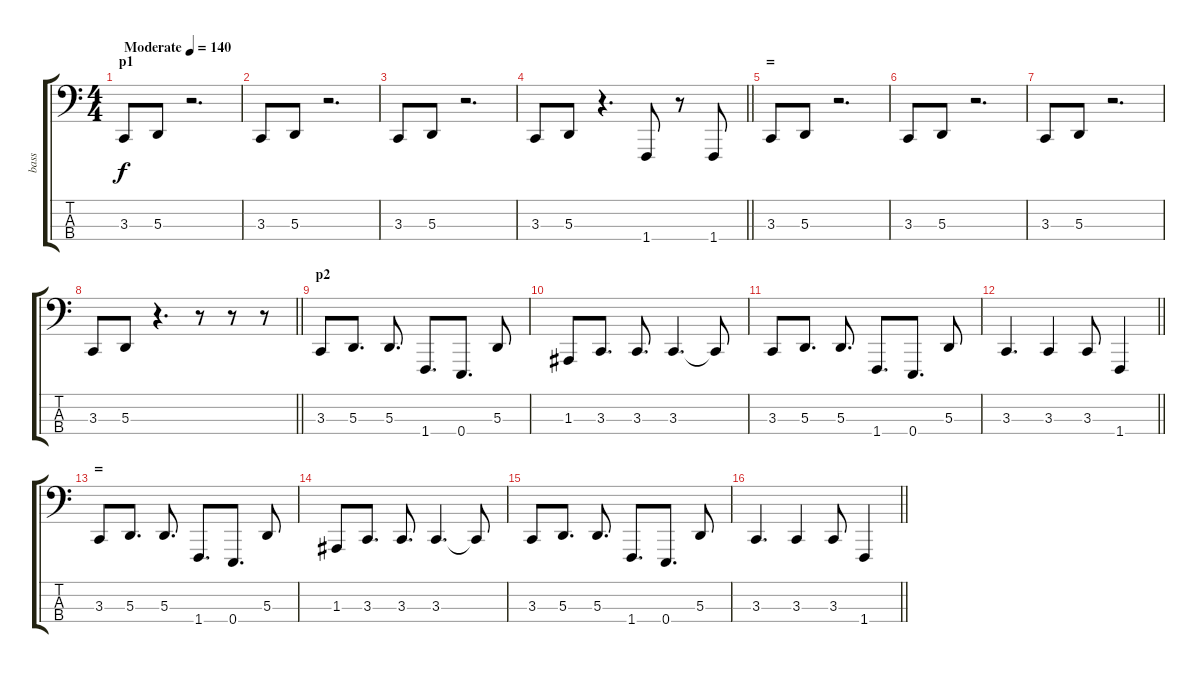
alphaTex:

\track ("bass" "bass") {instrument brightacousticpiano}
\staff {score tabs}
\tuning (G2 D2 A1 E1) {hide}
\ts (4 4)
\section ("" "p1")
\tempo (140 "Moderate")
\clef f4
\ks c
3.3.8{dy f instrument brightacousticpiano} 5.3.8 r.2{d} |
3.3.8 5.3.8 r.2{d} |
3.3.8 5.3.8 r.2{d} |
\barLineRight lightlight
3.3.8 5.3.8 r.4{d} 1.4.8 r.8 1.4.8 |
\section ("" "=")
3.3.8 5.3.8 r.2{d} |
3.3.8 5.3.8 r.2{d} |
3.3.8 5.3.8 r.2{d} |
\barLineRight lightlight
3.3.8 5.3.8 r.4{d} r.8 r.8 r.8 |
\section ("" "p2")
3.3.8 5.3.8{d} 5.3.8{d} 1.4.8{d} 0.4.8{d} 5.3.8 |
1.3.8 3.3.8{d} 3.3.8{d} 3.3.4{d} 3.3{t}.8 |
3.3.8 5.3.8{d} 5.3.8{d} 1.4.8{d} 0.4.8{d} 5.3.8 |
\barLineRight lightlight
3.3.4{d} 3.3.4 3.3.8 1.4.4 |
\section ("" "=")
3.3.8 5.3.8{d} 5.3.8{d} 1.4.8{d} 0.4.8{d} 5.3.8 |
1.3.8 3.3.8{d} 3.3.8{d} 3.3.4{d} 3.3{t}.8 |
3.3.8 5.3.8{d} 5.3.8{d} 1.4.8{d} 0.4.8{d} 5.3.8 |
\barLineRight lightlight
3.3.4{d} 3.3.4 3.3.8 1.4.4
